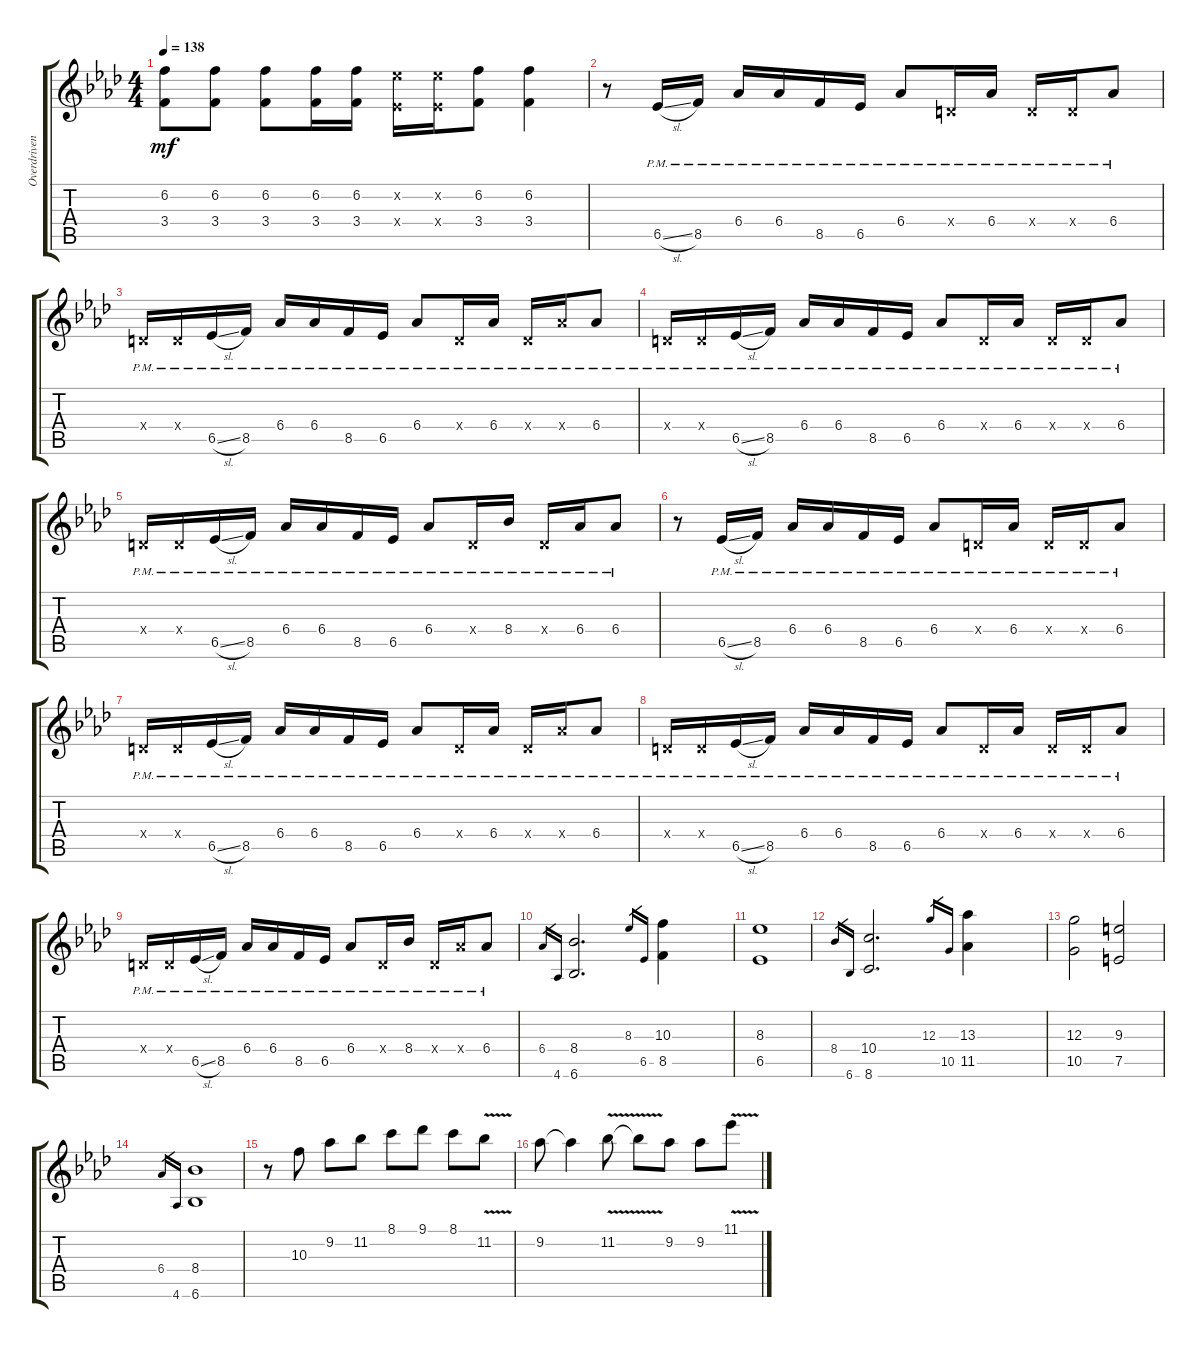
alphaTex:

\track ("Overdriven Guitar" "Overdriven") {instrument overdrivenguitar}
\staff {score tabs}
\tuning (E4 B3 G3 D3 A2 E2) {hide}
\ts (4 4)
\tempo 138
\clef g2
\ks ab
(6.2{t} 3.4{t}).8{dy mf} (6.2 3.4).8 (6.2 3.4).8 (6.2 3.4).16 (6.2 3.4).16 (4.2{x} 1.4{x}).16 (4.2{x} 1.4{x}).16 (6.2 3.4).8 (6.2 3.4).4 |
r.8 6.5{sl pm}.16 8.5{pm}.16 6.4{pm}.16 6.4{pm}.16 8.5{pm}.16 6.5{pm}.16 6.4{pm}.8 0.4{pm x}.16 6.4{pm}.16 0.4{pm x}.16 0.4{pm x}.16 6.4{pm}.8 |
0.4{pm x}.16 0.4{pm x}.16 6.5{sl pm}.16 8.5{pm}.16 6.4{pm}.16 6.4{pm}.16 8.5{pm}.16 6.5{pm}.16 6.4{pm}.8 0.4{pm x}.16 6.4{pm}.16 0.4{pm x}.16 6.4{pm x}.16 6.4{pm}.8 |
0.4{pm x}.16 0.4{pm x}.16 6.5{sl pm}.16 8.5{pm}.16 6.4{pm}.16 6.4{pm}.16 8.5{pm}.16 6.5{pm}.16 6.4{pm}.8 0.4{pm x}.16 6.4{pm}.16 0.4{pm x}.16 0.4{pm x}.16 6.4{pm}.8 |
0.4{pm x}.16 0.4{pm x}.16 6.5{sl pm}.16 8.5{pm}.16 6.4{pm}.16 6.4{pm}.16 8.5{pm}.16 6.5{pm}.16 6.4{pm}.8 0.4{pm x}.16 8.4{pm}.16 0.4{pm x}.16 6.4{pm}.16 6.4{pm}.8 |
r.8 6.5{sl pm}.16 8.5{pm}.16 6.4{pm}.16 6.4{pm}.16 8.5{pm}.16 6.5{pm}.16 6.4{pm}.8 0.4{pm x}.16 6.4{pm}.16 0.4{pm x}.16 0.4{pm x}.16 6.4{pm}.8 |
0.4{pm x}.16 0.4{pm x}.16 6.5{sl pm}.16 8.5{pm}.16 6.4{pm}.16 6.4{pm}.16 8.5{pm}.16 6.5{pm}.16 6.4{pm}.8 0.4{pm x}.16 6.4{pm}.16 0.4{pm x}.16 6.4{pm x}.16 6.4{pm}.8 |
0.4{pm x}.16 0.4{pm x}.16 6.5{sl pm}.16 8.5{pm}.16 6.4{pm}.16 6.4{pm}.16 8.5{pm}.16 6.5{pm}.16 6.4{pm}.8 0.4{pm x}.16 6.4{pm}.16 0.4{pm x}.16 0.4{pm x}.16 6.4{pm}.8 |
0.4{pm x}.16 0.4{pm x}.16 6.5{sl pm}.16 8.5{pm}.16 6.4{pm}.16 6.4{pm}.16 8.5{pm}.16 6.5{pm}.16 6.4{pm}.8 0.4{pm x}.16 8.4{pm}.16 0.4{pm x}.16 6.4{pm x}.16 6.4{pm}.8 |
6.4.16{gr} 4.6.16{gr} (8.4 6.6).2{d} 8.3.16{gr} 6.5.16{gr} (10.3 8.5).4 |
(8.3 6.5).1 |
8.4.16{gr} 6.6.16{gr} (10.4 8.6).2{d} 12.3.16{gr} 10.5.16{gr} (13.3 11.5).4 |
(12.3 10.5).2 (9.3 7.5).2 |
6.4.16{gr} 4.6.16{gr} (8.4 6.6).1 |
r.8 10.3.8 9.2.8 11.2.8 8.1.8 9.1.8 8.1.8 11.2{v}.8 |
9.2.8 9.2{t}.4 11.2{v}.8 11.2{t}.8 9.2.8 9.2.8 11.1{v}.8
